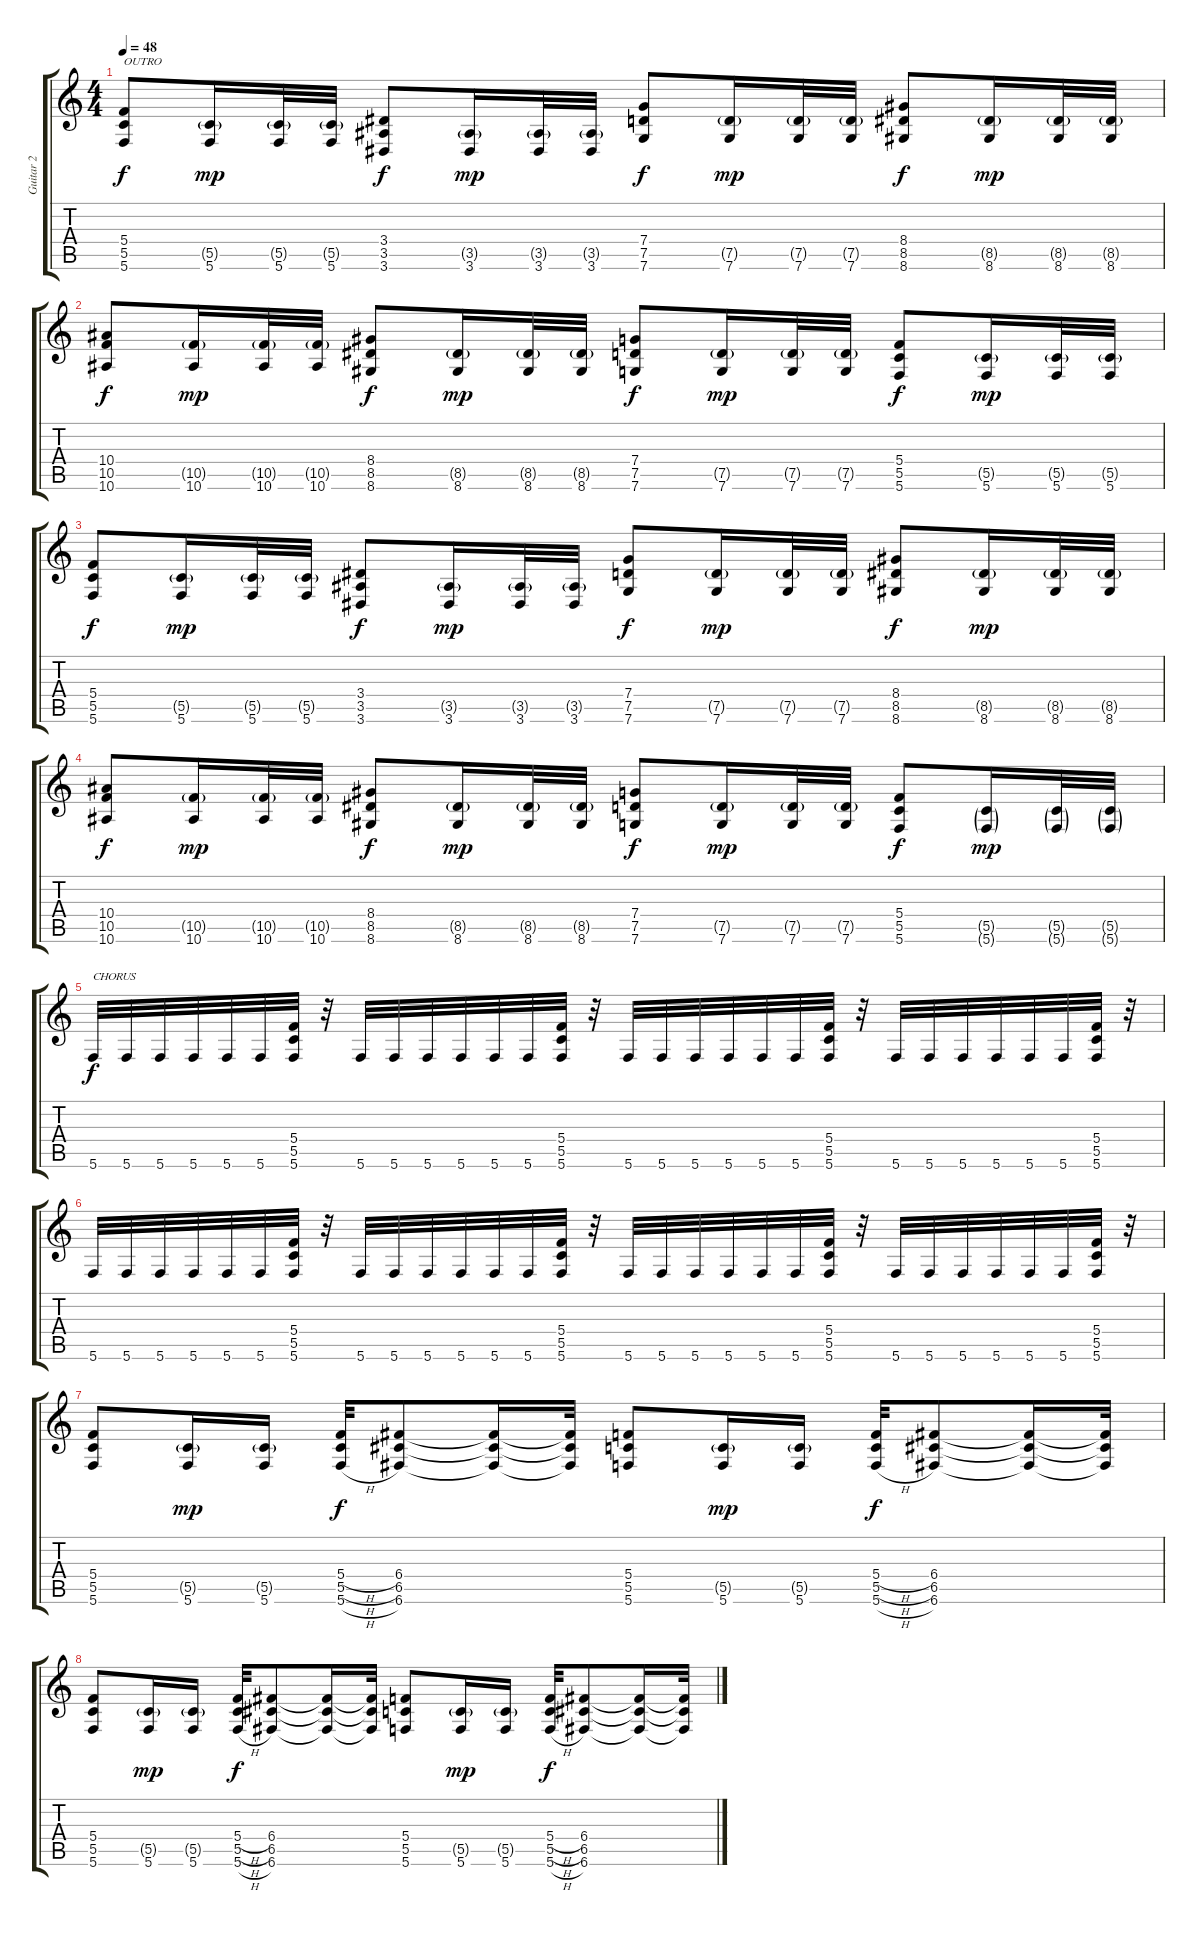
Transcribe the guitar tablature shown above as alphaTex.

\track ("Guitar 2" "Guitar 2") {instrument overdrivenguitar}
\staff {score tabs}
\tuning (D4 A3 F3 C3 G2 C2) {hide}
\ts (4 4)
\tempo 48
\clef g2
\ks c
(5.4 5.5 5.6).8{txt "OUTRO" dy f} (5.5{g} 5.6).16{dy mp} (5.5{g} 5.6).32 (5.5{g} 5.6).32 (3.4 3.5 3.6).8{dy f} (3.5{g} 3.6).16{dy mp} (3.5{g} 3.6).32 (3.5{g} 3.6).32 (7.4 7.5 7.6).8{dy f} (7.5{g} 7.6).16{dy mp} (7.5{g} 7.6).32 (7.5{g} 7.6).32 (8.4 8.5 8.6).8{dy f} (8.5{g} 8.6).16{dy mp} (8.5{g} 8.6).32 (8.5{g} 8.6).32 |
(10.4 10.5 10.6).8{dy f} (10.5{g} 10.6).16{dy mp} (10.5{g} 10.6).32 (10.5{g} 10.6).32 (8.4 8.5 8.6).8{dy f} (8.5{g} 8.6).16{dy mp} (8.5{g} 8.6).32 (8.5{g} 8.6).32 (7.4 7.5 7.6).8{dy f} (7.5{g} 7.6).16{dy mp} (7.5{g} 7.6).32 (7.5{g} 7.6).32 (5.4 5.5 5.6).8{dy f} (5.5{g} 5.6).16{dy mp} (5.5{g} 5.6).32 (5.5{g} 5.6).32 |
(5.4 5.5 5.6).8{dy f} (5.5{g} 5.6).16{dy mp} (5.5{g} 5.6).32 (5.5{g} 5.6).32 (3.4 3.5 3.6).8{dy f} (3.5{g} 3.6).16{dy mp} (3.5{g} 3.6).32 (3.5{g} 3.6).32 (7.4 7.5 7.6).8{dy f} (7.5{g} 7.6).16{dy mp} (7.5{g} 7.6).32 (7.5{g} 7.6).32 (8.4 8.5 8.6).8{dy f} (8.5{g} 8.6).16{dy mp} (8.5{g} 8.6).32 (8.5{g} 8.6).32 |
(10.4 10.5 10.6).8{dy f} (10.5{g} 10.6).16{dy mp} (10.5{g} 10.6).32 (10.5{g} 10.6).32 (8.4 8.5 8.6).8{dy f} (8.5{g} 8.6).16{dy mp} (8.5{g} 8.6).32 (8.5{g} 8.6).32 (7.4 7.5 7.6).8{dy f} (7.5{g} 7.6).16{dy mp} (7.5{g} 7.6).32 (7.5{g} 7.6).32 (5.4 5.5 5.6).8{dy f} (5.5{g} 5.6{g}).16{dy mp} (5.5{g} 5.6{g}).32 (5.5{g} 5.6{g}).32 |
5.6.32{txt "CHORUS" dy f} 5.6.32 5.6.32 5.6.32 5.6.32 5.6.32 (5.4 5.5 5.6).32 r.32 5.6.32 5.6.32 5.6.32 5.6.32 5.6.32 5.6.32 (5.4 5.5 5.6).32 r.32 5.6.32 5.6.32 5.6.32 5.6.32 5.6.32 5.6.32 (5.4 5.5 5.6).32 r.32 5.6.32 5.6.32 5.6.32 5.6.32 5.6.32 5.6.32 (5.4 5.5 5.6).32 r.32 |
5.6.32 5.6.32 5.6.32 5.6.32 5.6.32 5.6.32 (5.4 5.5 5.6).32 r.32 5.6.32 5.6.32 5.6.32 5.6.32 5.6.32 5.6.32 (5.4 5.5 5.6).32 r.32 5.6.32 5.6.32 5.6.32 5.6.32 5.6.32 5.6.32 (5.4 5.5 5.6).32 r.32 5.6.32 5.6.32 5.6.32 5.6.32 5.6.32 5.6.32 (5.4 5.5 5.6).32 r.32 |
(5.4 5.5 5.6).8 (5.5{g} 5.6).16{dy mp} (5.5{g} 5.6).16 (5.4{h} 5.5{h} 5.6{h}).32{dy f} (6.4 6.5 6.6).8 (6.4{t} 6.5{t} 6.6{t}).16 (6.4{t} 6.5{t} 6.6{t}).32 (5.4 5.5 5.6).8 (5.5{g} 5.6).16{dy mp} (5.5{g} 5.6).16 (5.4{h} 5.5{h} 5.6{h}).32{dy f} (6.4 6.5 6.6).8 (6.4{t} 6.5{t} 6.6{t}).16 (6.4{t} 6.5{t} 6.6{t}).32 |
(5.4 5.5 5.6).8 (5.5{g} 5.6).16{dy mp} (5.5{g} 5.6).16 (5.4{h} 5.5{h} 5.6{h}).32{dy f} (6.4 6.5 6.6).8 (6.4{t} 6.5{t} 6.6{t}).16 (6.4{t} 6.5{t} 6.6{t}).32 (5.4 5.5 5.6).8 (5.5{g} 5.6).16{dy mp} (5.5{g} 5.6).16 (5.4{h} 5.5{h} 5.6{h}).32{dy f} (6.4 6.5 6.6).8 (6.4{t} 6.5{t} 6.6{t}).16 (6.4{t} 6.5{t} 6.6{t}).32
